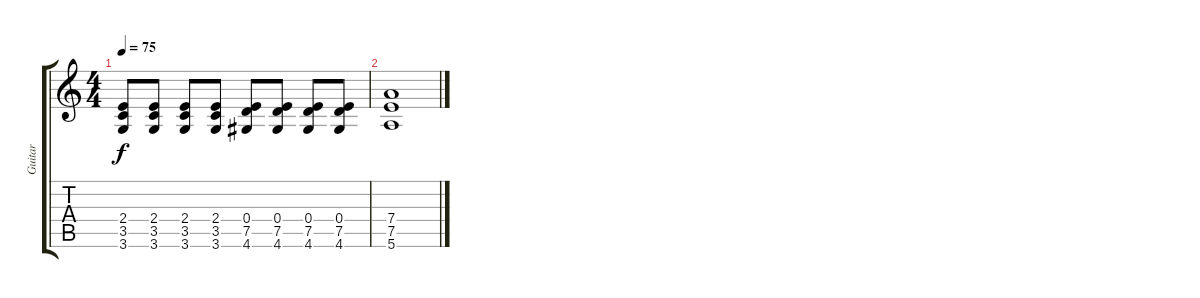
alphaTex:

\track ("Guitar" "Guitar") {instrument electricguitarclean}
\staff {score tabs}
\tuning (E4 B3 G3 D3 A2 E2) {hide}
\ts (4 4)
\tempo 75
\clef g2
\ks c
(2.4 3.5 3.6).8{dy f} (2.4 3.5 3.6).8 (2.4 3.5 3.6).8 (2.4 3.5 3.6).8 (0.4 7.5 4.6).8 (0.4 7.5 4.6).8 (0.4 7.5 4.6).8 (0.4 7.5 4.6).8 |
(7.4 7.5 5.6).1
